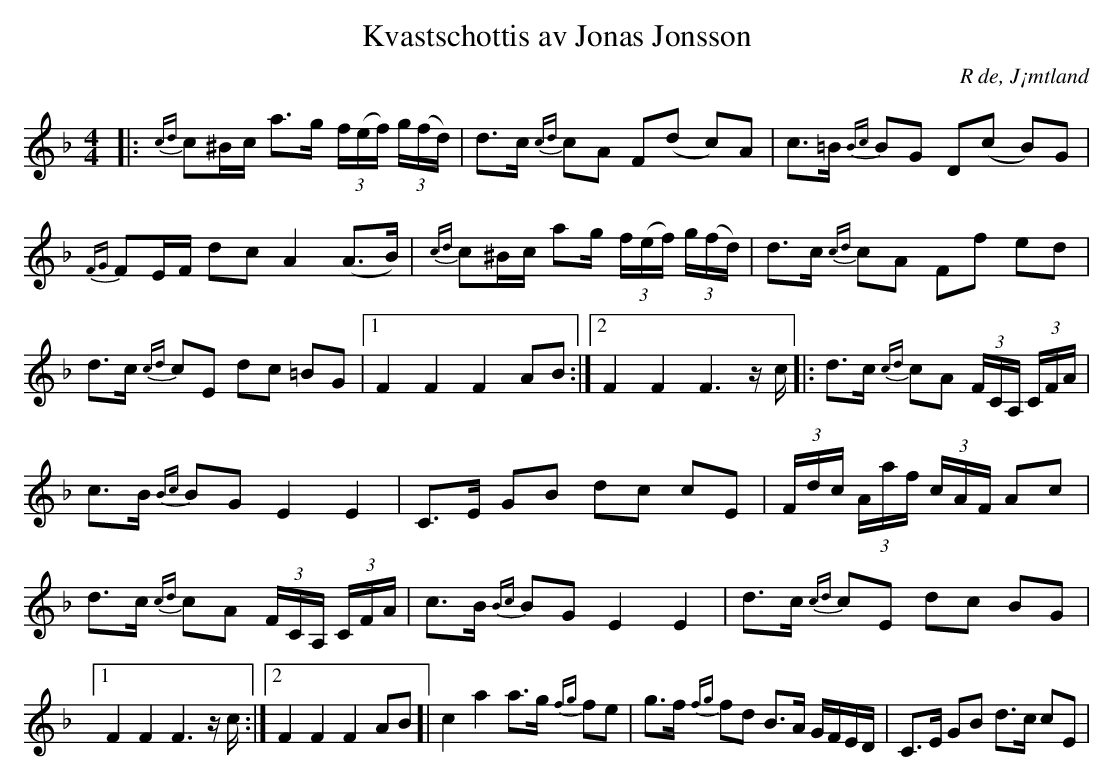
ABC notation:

X:1
T:Kvastschottis av Jonas Jonsson
O:R de, J¡mtland
M:4/4
L:1/16
K:F
|: {cd}c2^Bc a2>g2 (3f(ef) (3g(fd) | d2>c2 {cd}c2A2 F2(d2- c2)A2 | c2>=B2 {Bc}B2G2 D2(c2- B2)G2 | {FG}F2EF d2c2 A4 (A2>B2) | {cd}c2^Bc a2g (3f(ef) (3g(fd) | d2>c2 {cd}c2A2 F2f2 e2d2 | d2>c2 {cd}c2E2 d2c2 =B2G2 |1 F4 F4 F4 A2B2 :|2 F4 F4 F4> z2c ]|: d2>c2 {cd}c2A2 (3FCA, (3CFA | c2>B2 {Bc}B2G2 E4 E4 | C2>E2 G2B2 d2c2 c2E2 | (3Fdc (3Aaf (3cAF A2c2 | d2>c2 {cd}c2A2 (3FCA, (3CFA | c2>B2 {Bc}B2G2 E4 E4 | d2>c2 {cd}c2E2 d2c2 B2G2 |1 F4 F4 F4> z2c :|2 F4 F4 F4 A2B2 ]| c4 a4 a2>g2 {fg}f2e2 | g2>f2 {fg}f2d2 B2>A2 GFED | C2,>E2 G2B2 d2>c2 c2E2 |
